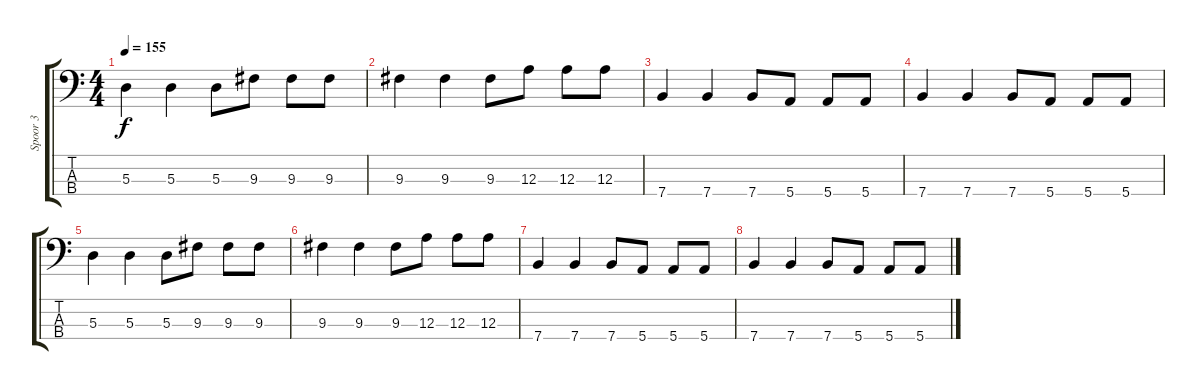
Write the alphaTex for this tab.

\track ("Spoor 3" "Spoor 3") {instrument electricbassfinger}
\staff {score tabs}
\tuning (G2 D2 A1 E1) {hide}
\ts (4 4)
\tempo 155
\clef f4
\ks c
5.3.4{dy f} 5.3.4 5.3.8 9.3.8 9.3.8 9.3.8 |
9.3.4 9.3.4 9.3.8 12.3.8 12.3.8 12.3.8 |
7.4.4 7.4.4 7.4.8 5.4.8 5.4.8 5.4.8 |
7.4.4 7.4.4 7.4.8 5.4.8 5.4.8 5.4.8 |
5.3.4 5.3.4 5.3.8 9.3.8 9.3.8 9.3.8 |
9.3.4 9.3.4 9.3.8 12.3.8 12.3.8 12.3.8 |
7.4.4 7.4.4 7.4.8 5.4.8 5.4.8 5.4.8 |
7.4.4 7.4.4 7.4.8 5.4.8 5.4.8 5.4.8
